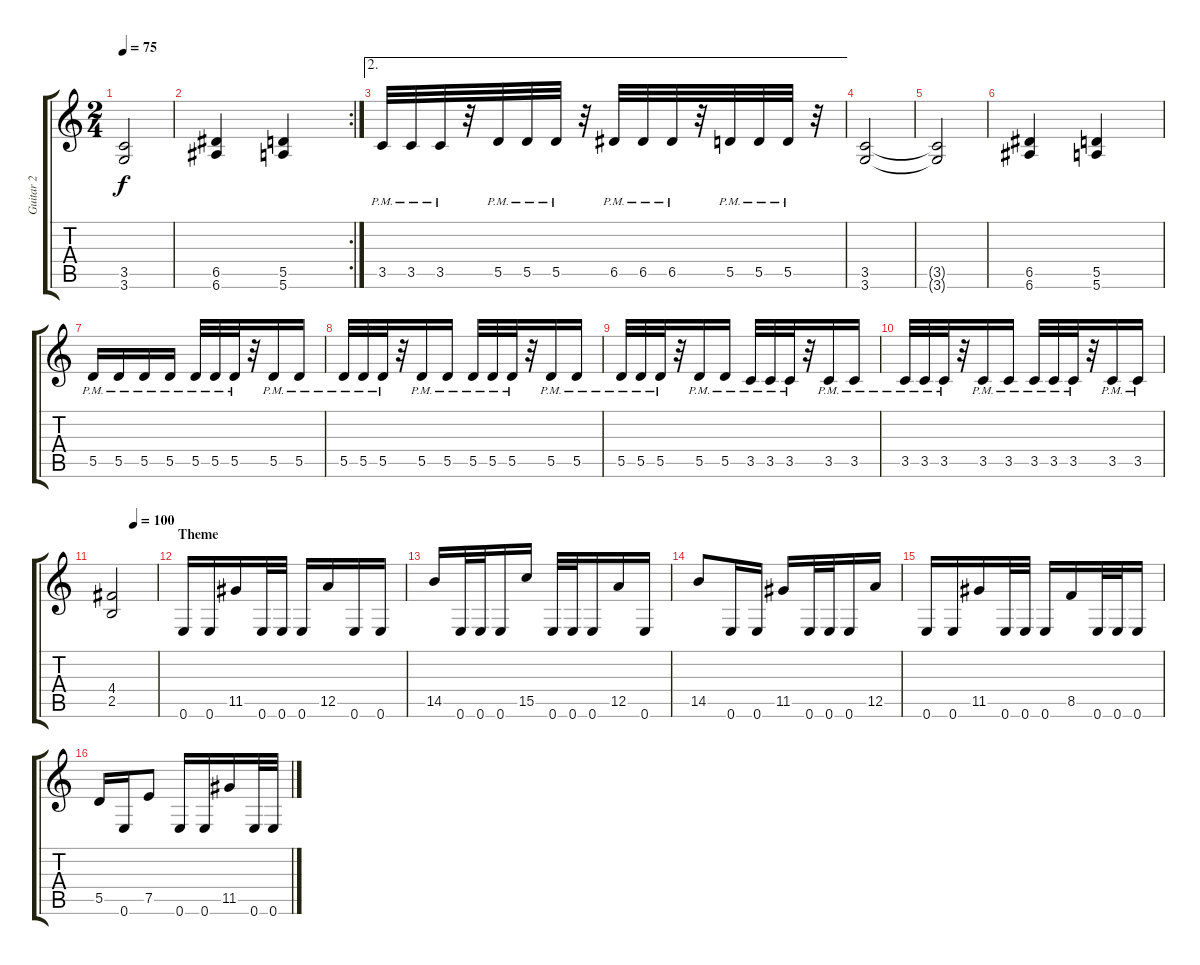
\track ("Guitar 2" "Guitar 2") {instrument distortionguitar}
\staff {score tabs}
\tuning (E4 B3 G3 D3 A2 E2) {hide}
\ts (2 4)
\tempo 75
\clef g2
\ks c
(3.5{t} 3.6{t}).2{dy f} |
\rc 2
(6.5 6.6).4 (5.5 5.6).4 |
\ae 2
3.5{pm}.32 3.5{pm}.32 3.5{pm}.32 r.32 5.5{pm}.32 5.5{pm}.32 5.5{pm}.32 r.32 6.5{pm}.32 6.5{pm}.32 6.5{pm}.32 r.32 5.5{pm}.32 5.5{pm}.32 5.5{pm}.32 r.32 |
(3.5 3.6).2 |
(3.5{t} 3.6{t}).2 |
(6.5 6.6).4 (5.5 5.6).4 |
5.5{pm}.16 5.5{pm}.16 5.5{pm}.16 5.5{pm}.16 5.5{pm}.32 5.5{pm}.32 5.5{pm}.32 r.32 5.5{pm}.16 5.5{pm}.16 |
5.5{pm}.32 5.5{pm}.32 5.5{pm}.32 r.32 5.5{pm}.16 5.5{pm}.16 5.5{pm}.32 5.5{pm}.32 5.5{pm}.32 r.32 5.5{pm}.16 5.5{pm}.16 |
5.5{pm}.32 5.5{pm}.32 5.5{pm}.32 r.32 5.5{pm}.16 5.5{pm}.16 3.5{pm}.32 3.5{pm}.32 3.5{pm}.32 r.32 3.5{pm}.16 3.5{pm}.16 |
3.5{pm}.32 3.5{pm}.32 3.5{pm}.32 r.32 3.5{pm}.16 3.5{pm}.16 3.5{pm}.32 3.5{pm}.32 3.5{pm}.32 r.32 3.5{pm}.16 3.5{pm}.16 |
\tempo (100 0.5)
(4.4 2.5).2 |
\section ("" "Theme")
0.6.16 0.6.16 11.5.16 0.6.32 0.6.32 0.6.16 12.5.16 0.6.16 0.6.16 |
14.5.16 0.6.32 0.6.32 0.6.16 15.5.16 0.6.32 0.6.32 0.6.16 12.5.16 0.6.16 |
14.5.8 0.6.16 0.6.16 11.5.16 0.6.32 0.6.32 0.6.16 12.5.16 |
0.6.16 0.6.16 11.5.16 0.6.32 0.6.32 0.6.16 8.5.16 0.6.32 0.6.32 0.6.16 |
5.5.16 0.6.16 7.5.8 0.6.16 0.6.16 11.5.16 0.6.32 0.6.32
